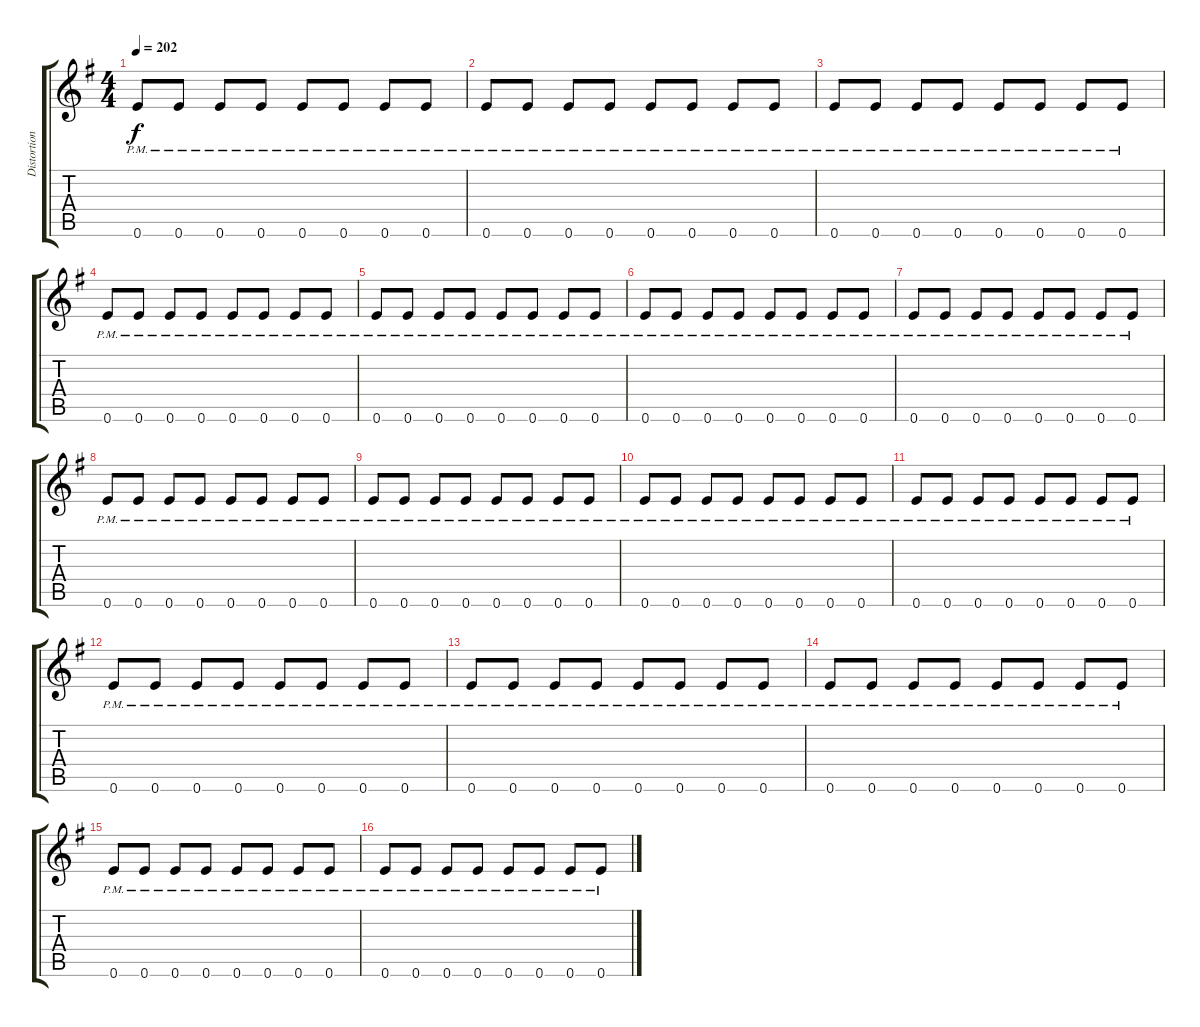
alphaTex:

\track ("Distortion Gtr." "Distortion") {instrument distortionguitar}
\staff {score tabs}
\tuning (E4 B3 G3 D4 A3 E3) {hide}
\ts (4 4)
\tempo 202
\clef g2
\ks g
0.6{pm}.8{dy f} 0.6{pm}.8 0.6{pm}.8 0.6{pm}.8 0.6{pm}.8 0.6{pm}.8 0.6{pm}.8 0.6{pm}.8 |
0.6{pm}.8 0.6{pm}.8 0.6{pm}.8 0.6{pm}.8 0.6{pm}.8 0.6{pm}.8 0.6{pm}.8 0.6{pm}.8 |
0.6{pm}.8 0.6{pm}.8 0.6{pm}.8 0.6{pm}.8 0.6{pm}.8 0.6{pm}.8 0.6{pm}.8 0.6{pm}.8 |
0.6{pm}.8 0.6{pm}.8 0.6{pm}.8 0.6{pm}.8 0.6{pm}.8 0.6{pm}.8 0.6{pm}.8 0.6{pm}.8 |
0.6{pm}.8 0.6{pm}.8 0.6{pm}.8 0.6{pm}.8 0.6{pm}.8 0.6{pm}.8 0.6{pm}.8 0.6{pm}.8 |
0.6{pm}.8 0.6{pm}.8 0.6{pm}.8 0.6{pm}.8 0.6{pm}.8 0.6{pm}.8 0.6{pm}.8 0.6{pm}.8 |
0.6{pm}.8 0.6{pm}.8 0.6{pm}.8 0.6{pm}.8 0.6{pm}.8 0.6{pm}.8 0.6{pm}.8 0.6{pm}.8 |
0.6{pm}.8 0.6{pm}.8 0.6{pm}.8 0.6{pm}.8 0.6{pm}.8 0.6{pm}.8 0.6{pm}.8 0.6{pm}.8 |
0.6{pm}.8 0.6{pm}.8 0.6{pm}.8 0.6{pm}.8 0.6{pm}.8 0.6{pm}.8 0.6{pm}.8 0.6{pm}.8 |
0.6{pm}.8 0.6{pm}.8 0.6{pm}.8 0.6{pm}.8 0.6{pm}.8 0.6{pm}.8 0.6{pm}.8 0.6{pm}.8 |
0.6{pm}.8 0.6{pm}.8 0.6{pm}.8 0.6{pm}.8 0.6{pm}.8 0.6{pm}.8 0.6{pm}.8 0.6{pm}.8 |
0.6{pm}.8 0.6{pm}.8 0.6{pm}.8 0.6{pm}.8 0.6{pm}.8 0.6{pm}.8 0.6{pm}.8 0.6{pm}.8 |
0.6{pm}.8 0.6{pm}.8 0.6{pm}.8 0.6{pm}.8 0.6{pm}.8 0.6{pm}.8 0.6{pm}.8 0.6{pm}.8 |
0.6{pm}.8 0.6{pm}.8 0.6{pm}.8 0.6{pm}.8 0.6{pm}.8 0.6{pm}.8 0.6{pm}.8 0.6{pm}.8 |
0.6{pm}.8 0.6{pm}.8 0.6{pm}.8 0.6{pm}.8 0.6{pm}.8 0.6{pm}.8 0.6{pm}.8 0.6{pm}.8 |
0.6{pm}.8 0.6{pm}.8 0.6{pm}.8 0.6{pm}.8 0.6{pm}.8 0.6{pm}.8 0.6{pm}.8 0.6{pm}.8
